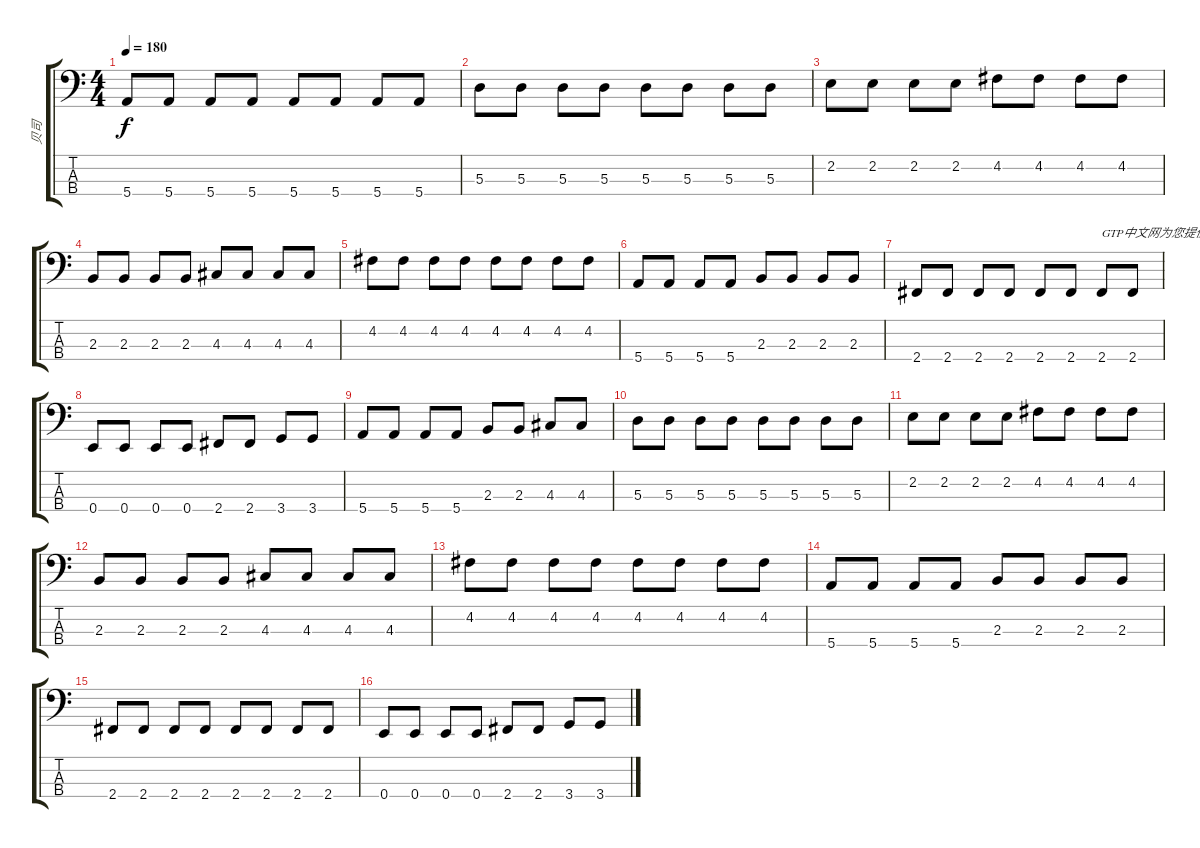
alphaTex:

\track ("贝司" "贝司") {instrument electricbassfinger}
\staff {score tabs}
\tuning (G2 D2 A1 E1) {hide}
\ts (4 4)
\tempo 180
\clef f4
\ks c
5.4.8{dy f} 5.4.8 5.4.8 5.4.8 5.4.8 5.4.8 5.4.8 5.4.8 |
5.3.8 5.3.8 5.3.8 5.3.8 5.3.8 5.3.8 5.3.8 5.3.8 |
2.2.8 2.2.8 2.2.8 2.2.8 4.2.8 4.2.8 4.2.8 4.2.8 |
2.3.8 2.3.8 2.3.8 2.3.8 4.3.8 4.3.8 4.3.8 4.3.8 |
4.2.8 4.2.8 4.2.8 4.2.8 4.2.8 4.2.8 4.2.8 4.2.8 |
5.4.8 5.4.8 5.4.8 5.4.8 2.3.8 2.3.8 2.3.8 2.3.8 |
2.4.8 2.4.8 2.4.8 2.4.8 2.4.8 2.4.8 2.4.8{txt "GTP中文网为您提供优秀的谱子"} 2.4.8 |
0.4.8 0.4.8 0.4.8 0.4.8 2.4.8 2.4.8 3.4.8 3.4.8 |
5.4.8 5.4.8 5.4.8 5.4.8 2.3.8 2.3.8 4.3.8 4.3.8 |
5.3.8 5.3.8 5.3.8 5.3.8 5.3.8 5.3.8 5.3.8 5.3.8 |
2.2.8 2.2.8 2.2.8 2.2.8 4.2.8 4.2.8 4.2.8 4.2.8 |
2.3.8 2.3.8 2.3.8 2.3.8 4.3.8 4.3.8 4.3.8 4.3.8 |
4.2.8 4.2.8 4.2.8 4.2.8 4.2.8 4.2.8 4.2.8 4.2.8 |
5.4.8 5.4.8 5.4.8 5.4.8 2.3.8 2.3.8 2.3.8 2.3.8 |
2.4.8 2.4.8 2.4.8 2.4.8 2.4.8 2.4.8 2.4.8 2.4.8 |
0.4.8 0.4.8 0.4.8 0.4.8 2.4.8 2.4.8 3.4.8 3.4.8
